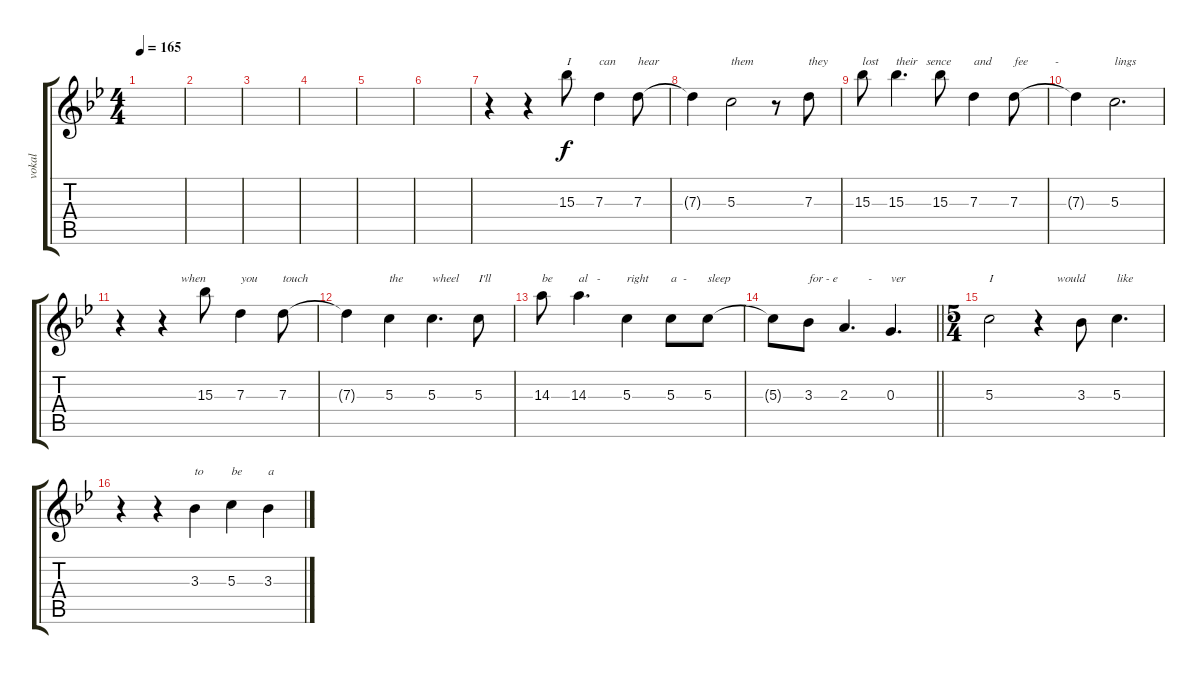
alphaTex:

\track ("vokal" "vokal") {instrument electricbassfinger}
\staff {score tabs}
\tuning (E4 B3 G3 D3 A2 E2) {hide}
\ts (4 4)
\tempo 165
\clef g2
\ks bb
|
|
|
|
|
|
r.4 r.4 15.3.8{txt "I"} 7.3.4{txt "can"} 7.3.8{txt "hear"} |
7.3{t}.4 5.3.2{txt "them"} r.8 7.3.8{txt "they"} |
15.3.8{txt "lost"} 15.3.4{d txt "their   sence"} 15.3.8 7.3.4{txt "and"} 7.3.8{txt "fee         -"} |
7.3{t}.4 5.3.2{d txt "lings"} |
r.4 r.4{txt "      when"} 15.3.8 7.3.4{txt "you"} 7.3.8{txt "touch"} |
7.3{t}.4 5.3.4{txt "the"} 5.3.4{d txt "wheel"} 5.3.8{txt "I'll"} |
14.3.8{txt "be"} 14.3.4{d txt "al   -"} 5.3.4{txt "right"} 5.3.8{txt "a  -"} 5.3.8{txt "sleep"} |
\barLineRight lightlight
5.3{t}.8 3.3.8{txt "for - e"} 2.3.4{d txt "        -"} 0.3.4{d txt "ver"} |
\ts (5 4)
5.3.2{txt "I"} r.4{txt "      would"} 3.3.8 5.3.4{d txt "like"} |
r.4 r.4 3.3.4{txt "to"} 5.3.4{txt "be"} 3.3.4{txt "a"}
